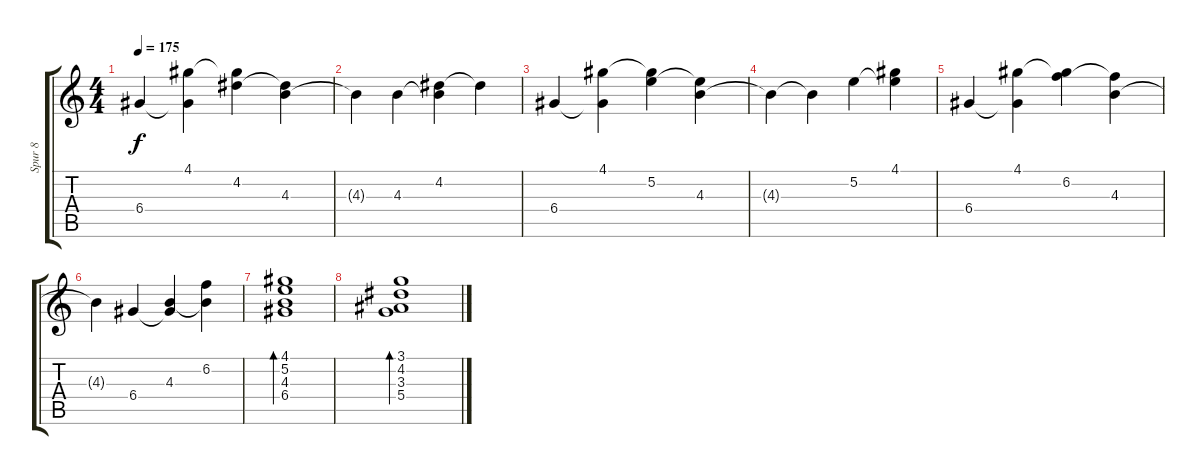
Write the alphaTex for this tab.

\track ("Spur 8" "Spur 8") {instrument acousticguitarsteel}
\staff {score tabs}
\tuning (E4 B3 G3 D3 A2 E2) {hide}
\ts (4 4)
\tempo 175
\clef g2
\ks c
6.4.4{dy f} (4.1 6.4{t}).4 (4.1{t} 4.2).4 (4.2{t} 4.3).4 |
4.3{t}.4 4.3.4 (4.2 4.3{t}).4 4.2{t}.4 |
6.4.4 (4.1 6.4{t}).4 (4.1{t} 5.2).4 (5.2{t} 4.3).4 |
4.3{t}.4 4.3{t}.4 5.2.4 (4.1 5.2{t}).4 |
6.4.4 (4.1 6.4{t}).4 (4.1{t} 6.2).4 (6.2{t} 4.3).4 |
4.3{t}.4 6.4.4 (4.3 6.4{t}).4 (6.2 4.3{t}).4 |
(4.1 5.2 4.3 6.4).1{bd 480} |
(3.1 4.2 3.3 5.4).1{bd 480}
